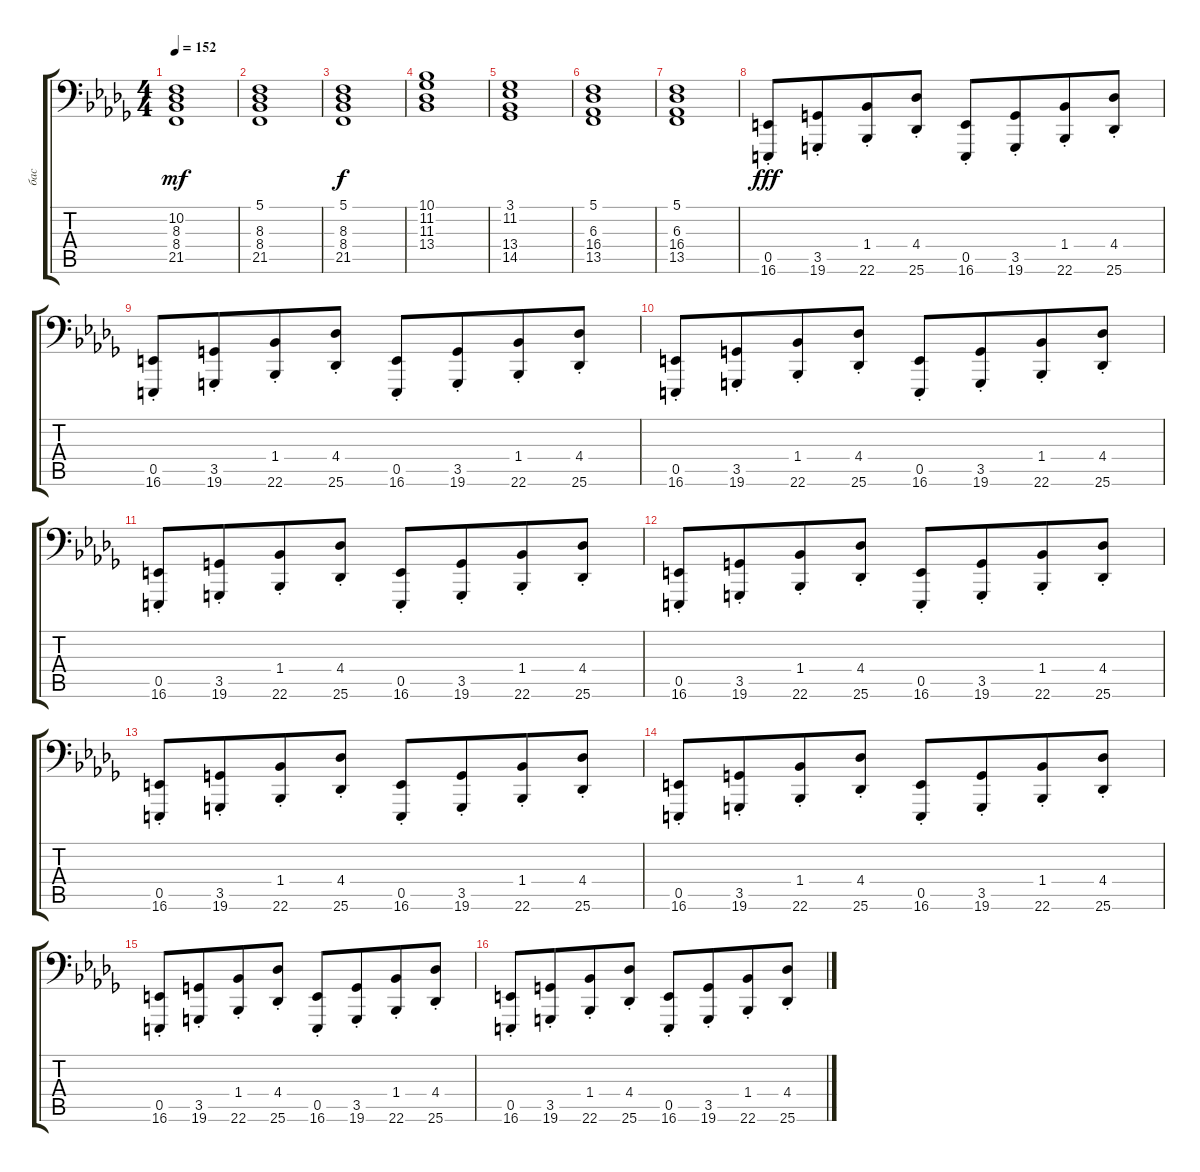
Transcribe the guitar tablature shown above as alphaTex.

\track ("бас" "бас") {instrument acousticgrandpiano}
\staff {score tabs}
\tuning (C3 G2 D2 A1 E1 C-1) {hide}
\ts (4 4)
\tempo 152
\clef f4
\ks bbminor
(10.2 8.3 8.4 21.5).1{dy mf} |
(5.1 8.3 8.4 21.5).1 |
(5.1 8.3 8.4 21.5).1{dy f} |
(10.1 11.2 11.3 13.4).1 |
(3.1 11.2 13.4 14.5).1 |
(5.1 6.3 16.4 13.5).1 |
(5.1 6.3 16.4 13.5).1 |
(0.5{st} 16.6{st}).8{dy fff instrument acousticgrandpiano} (3.5{st} 19.6{st}).8{beam merge} (1.4{st} 22.6{st}).8 (4.4{st} 25.6{st}).8 (0.5{st} 16.6{st}).8 (3.5{st} 19.6{st}).8{beam merge} (1.4{st} 22.6{st}).8 (4.4{st} 25.6{st}).8 |
(0.5{st} 16.6{st}).8 (3.5{st} 19.6{st}).8{beam merge} (1.4{st} 22.6{st}).8 (4.4{st} 25.6{st}).8 (0.5{st} 16.6{st}).8 (3.5{st} 19.6{st}).8{beam merge} (1.4{st} 22.6{st}).8 (4.4{st} 25.6{st}).8 |
(0.5{st} 16.6{st}).8 (3.5{st} 19.6{st}).8{beam merge} (1.4{st} 22.6{st}).8 (4.4{st} 25.6{st}).8 (0.5{st} 16.6{st}).8 (3.5{st} 19.6{st}).8{beam merge} (1.4{st} 22.6{st}).8 (4.4{st} 25.6{st}).8 |
(0.5{st} 16.6{st}).8 (3.5{st} 19.6{st}).8{beam merge} (1.4{st} 22.6{st}).8 (4.4{st} 25.6{st}).8 (0.5{st} 16.6{st}).8 (3.5{st} 19.6{st}).8{beam merge} (1.4{st} 22.6{st}).8 (4.4{st} 25.6{st}).8 |
(0.5{st} 16.6{st}).8 (3.5{st} 19.6{st}).8{beam merge} (1.4{st} 22.6{st}).8 (4.4{st} 25.6{st}).8 (0.5{st} 16.6{st}).8 (3.5{st} 19.6{st}).8{beam merge} (1.4{st} 22.6{st}).8 (4.4{st} 25.6{st}).8 |
(0.5{st} 16.6{st}).8 (3.5{st} 19.6{st}).8{beam merge} (1.4{st} 22.6{st}).8 (4.4{st} 25.6{st}).8 (0.5{st} 16.6{st}).8 (3.5{st} 19.6{st}).8{beam merge} (1.4{st} 22.6{st}).8 (4.4{st} 25.6{st}).8 |
(0.5{st} 16.6{st}).8 (3.5{st} 19.6{st}).8{beam merge} (1.4{st} 22.6{st}).8 (4.4{st} 25.6{st}).8 (0.5{st} 16.6{st}).8 (3.5{st} 19.6{st}).8{beam merge} (1.4{st} 22.6{st}).8 (4.4{st} 25.6{st}).8 |
(0.5{st} 16.6{st}).8 (3.5{st} 19.6{st}).8{beam merge} (1.4{st} 22.6{st}).8 (4.4{st} 25.6{st}).8 (0.5{st} 16.6{st}).8 (3.5{st} 19.6{st}).8{beam merge} (1.4{st} 22.6{st}).8 (4.4{st} 25.6{st}).8 |
(0.5{st} 16.6{st}).8 (3.5{st} 19.6{st}).8{beam merge} (1.4{st} 22.6{st}).8 (4.4{st} 25.6{st}).8 (0.5{st} 16.6{st}).8 (3.5{st} 19.6{st}).8{beam merge} (1.4{st} 22.6{st}).8 (4.4{st} 25.6{st}).8
